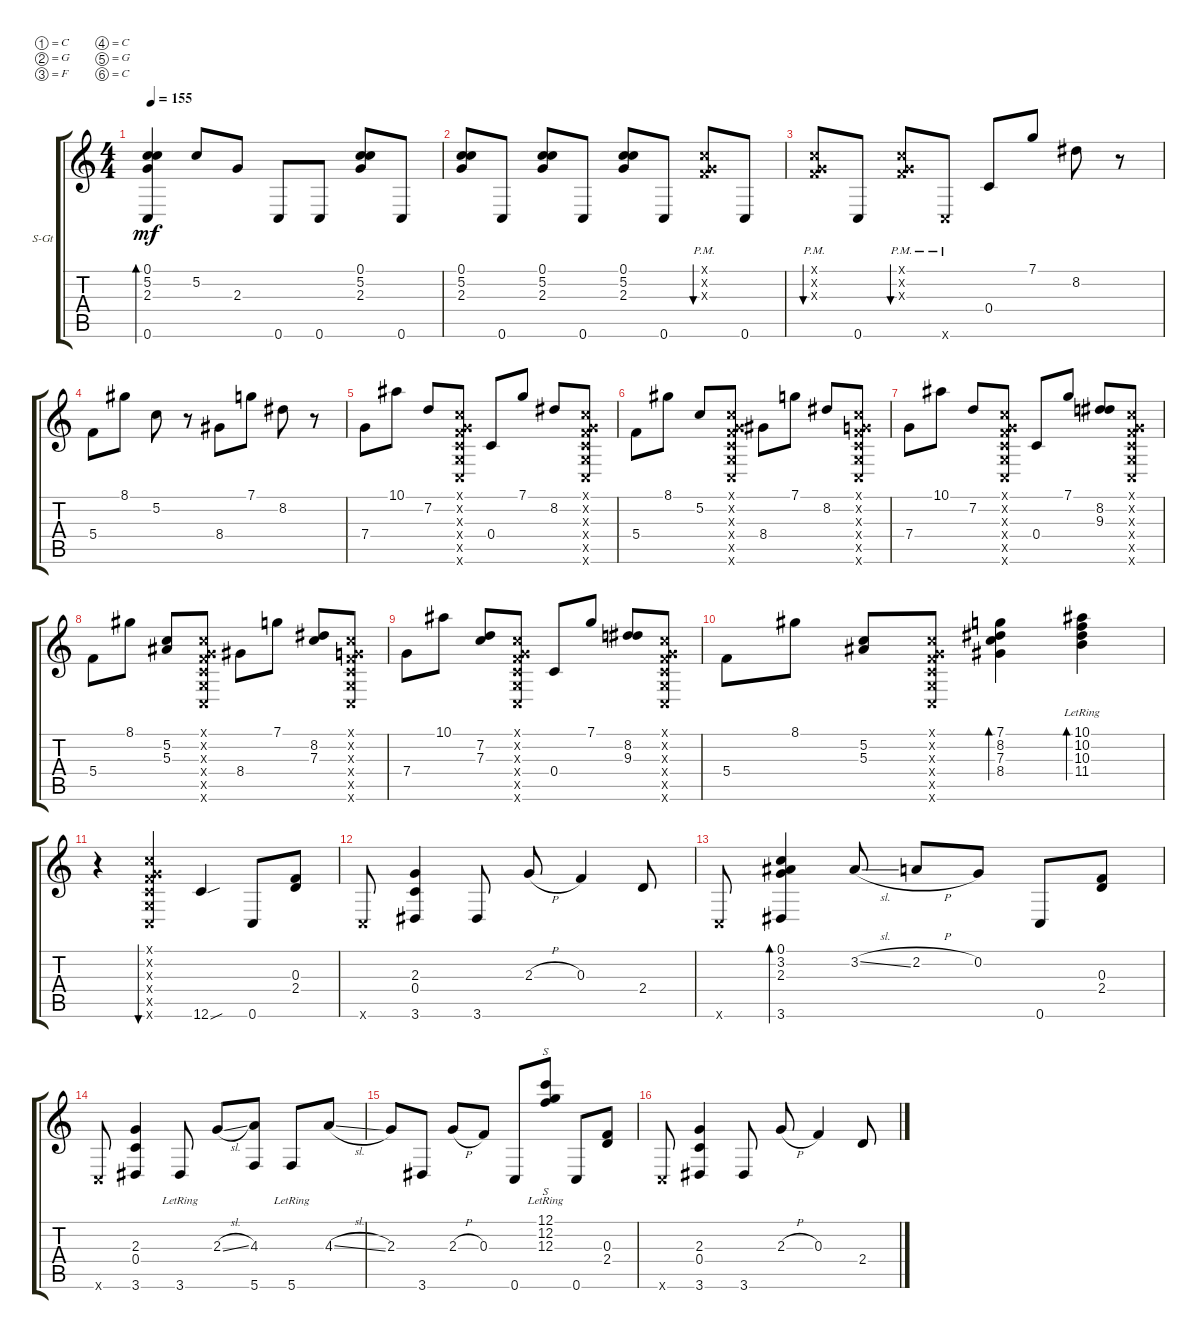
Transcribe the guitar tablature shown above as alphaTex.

\defaultSystemsLayout 4
\bracketExtendMode groupsimilarinstruments
\firstSystemTrackNameOrientation horizontal
\otherSystemsTrackNameOrientation horizontal
\track ("Steel Guitar" "S-Gt") {instrument acousticguitarsteel}
\staff {score tabs}
\tuning (C4 G3 F3 C3 G2 C2)
\ts (4 4)
\tempo 155
\clef g2
\ks c
(0.6 2.3 5.2 0.1).4{bd 240 dy mf} 5.2.8 2.3.8 0.6.8 0.6.8 (0.1 5.2 2.3).8 0.6.8 |
(0.1 5.2 2.3).8 0.6.8 (0.1 5.2 2.3).8 0.6.8 (0.1 5.2 2.3).8 0.6.8 (0.3{pm x} 0.2{x} 0.1{x}).8{bu 240} 0.6.8 |
(0.3{x} 0.2{x} 0.1{pm x}).8{bu 240} 0.6.8 (0.3{x} 0.1{pm x} 0.2{x}).8{bu 240} 0.6{pm x}.8 0.4.8 7.1.8 8.2.8 r.8 |
5.4.8 8.1.8 5.2.8 r.8 8.4.8 7.1.8 8.2.8 r.8 |
7.4.8 10.1.8 7.2.8 (0.1{x} 0.2{x} 0.3{x} 0.4{x} 0.5{x} 0.6{x}).8 0.4.8 7.1.8 8.2.8 (0.1{x} 0.2{x} 0.3{x} 0.4{x} 0.5{x} 0.6{x}).8 |
5.4.8 8.1.8 5.2.8 (0.1{x} 0.2{x} 0.3{x} 0.4{x} 0.5{x} 0.6{x}).8 8.4.8 7.1.8 8.2.8 (0.1{x} 0.2{x} 0.3{x} 0.4{x} 0.5{x} 0.6{x}).8 |
7.4.8 10.1.8 7.2.8 (0.1{x} 0.2{x} 0.3{x} 0.4{x} 0.5{x} 0.6{x}).8 0.4.8 7.1.8 (8.2 9.3).8 (0.1{x} 0.2{x} 0.3{x} 0.4{x} 0.5{x} 0.6{x}).8 |
5.4.8 8.1.8 (5.2 5.3).8 (0.1{x} 0.2{x} 0.3{x} 0.4{x} 0.5{x} 0.6{x}).8 8.4.8 7.1.8 (8.2 7.3).8 (0.1{x} 0.2{x} 0.3{x} 0.4{x} 0.5{x} 0.6{x}).8 |
7.4.8 10.1.8 (7.2 7.3).8 (0.1{x} 0.2{x} 0.3{x} 0.4{x} 0.5{x} 0.6{x}).8 0.4.8 7.1.8 (8.2 9.3).8 (0.1{x} 0.2{x} 0.3{x} 0.4{x} 0.5{x} 0.6{x}).8 |
5.4.8 8.1.8 (5.2 5.3).8 (0.1{x} 0.2{x} 0.3{x} 0.4{x} 0.5{x} 0.6{x}).8 (8.4 7.3 8.2 7.1).4{bd 240} (11.4{lr} 10.3{lr} 10.2{lr} 10.1{lr}).4{bd 240} |
r.4 (0.1{x} 0.2{x} 0.3{x} 0.4{x} 0.5{x} 0.6{x}).4{bu 240} 12.6{sou}.4 0.6.8 (2.4 0.3).8 |
0.6{x}.8 (3.6 0.4 2.3).4 3.6.8 2.3{h}.8 0.3.4 2.4.8 |
0.6{x}.8 (3.6 2.3 3.2 0.1).4{bd 240} 3.2{sl}.8 2.2{h}.8 0.2.8 0.6.8 (2.4 0.3).8 |
0.6{x}.8 (3.6 0.4 2.3).4 3.6{lr}.8 2.3{sl}.8 (5.6 4.3).8 5.6{lr}.8 4.3{sl}.8 |
2.3.8 3.6.8 2.3{h}.8 0.3.8 0.6.8 (12.1{lr} 12.2 12.3).8{s} 0.6.8 (2.4 0.3).8 |
0.6{x}.8 (3.6 0.4 2.3).4 3.6.8 2.3{h}.8 0.3.4 2.4.8
